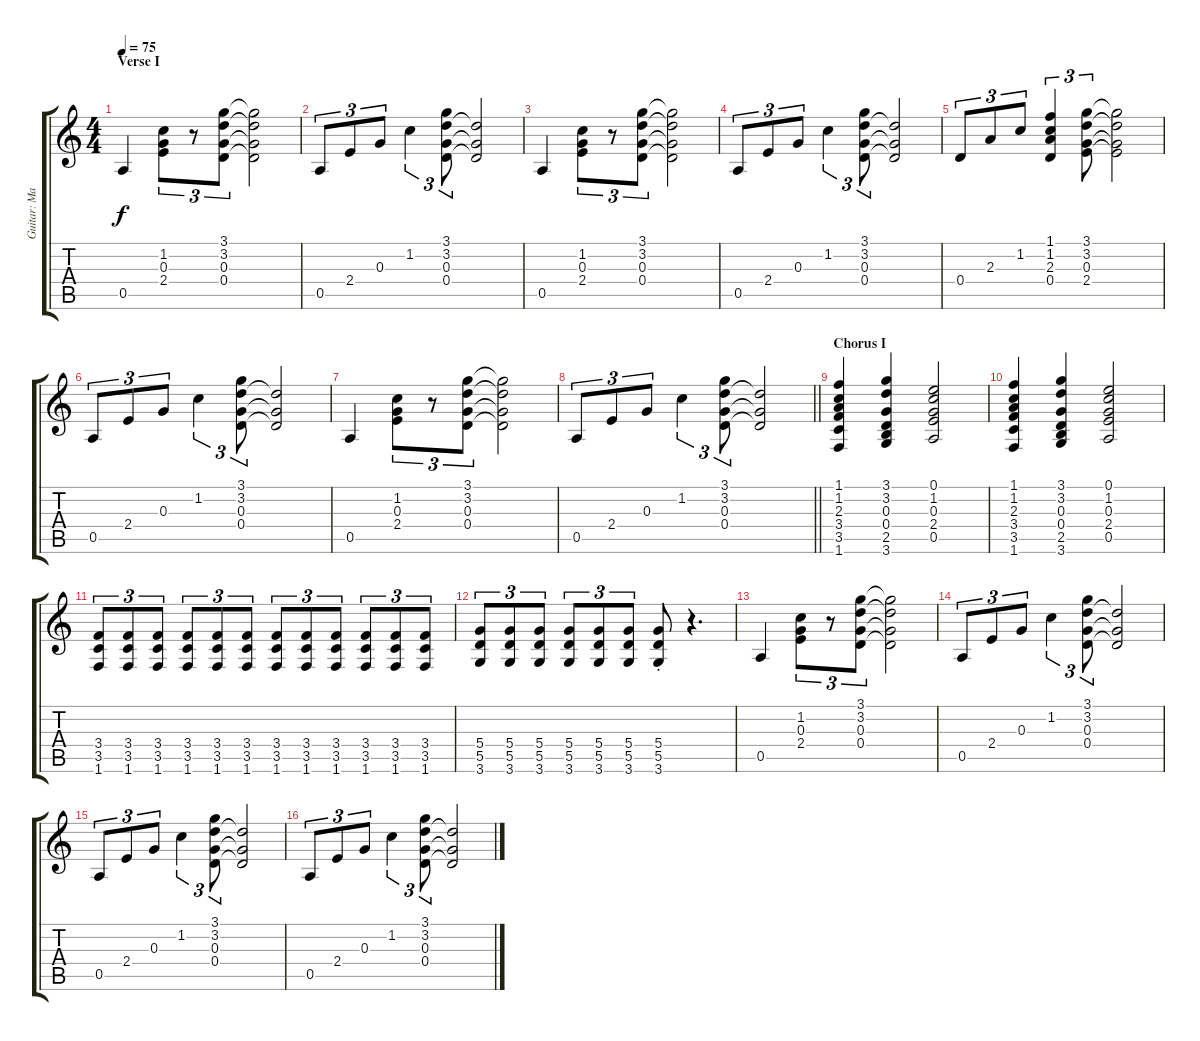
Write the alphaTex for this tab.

\track ("Guitar: Mark" "Guitar: Ma") {instrument electricguitarclean}
\staff {score tabs}
\tuning (E4 B3 G3 D3 A2 E2) {hide}
\ts (4 4)
\section ("" "Verse I")
\tempo 75
\clef g2
\ks c
0.5.4{dy f} (1.2 0.3 2.4).8{tu (3 2)} r.8{tu (3 2)} (3.1 3.2 0.3 0.4).8{tu (3 2)} (3.1{t} 3.2{t} 0.3{t} 0.4{t}).2 |
0.5.8{tu (3 2)} 2.4.8{tu (3 2)} 0.3.8{tu (3 2)} 1.2.4{tu (3 2)} (3.1 3.2 0.3 0.4).8{tu (3 2)} (3.2{t} 0.3{t} 0.4{t}).2 |
0.5.4 (1.2 0.3 2.4).8{tu (3 2)} r.8{tu (3 2)} (3.1 3.2 0.3 0.4).8{tu (3 2)} (3.1{t} 3.2{t} 0.3{t} 0.4{t}).2 |
0.5.8{tu (3 2)} 2.4.8{tu (3 2)} 0.3.8{tu (3 2)} 1.2.4{tu (3 2)} (3.1 3.2 0.3 0.4).8{tu (3 2)} (3.2{t} 0.3{t} 0.4{t}).2 |
0.4.8{tu (3 2)} 2.3.8{tu (3 2)} 1.2.8{tu (3 2)} (1.1 1.2 2.3 0.4).4{tu (3 2)} (3.1 3.2 0.3 2.4).8{tu (3 2)} (3.1{t} 3.2{t} 0.3{t} 2.4{t}).2 |
0.5.8{tu (3 2)} 2.4.8{tu (3 2)} 0.3.8{tu (3 2)} 1.2.4{tu (3 2)} (3.1 3.2 0.3 0.4).8{tu (3 2)} (3.2{t} 0.3{t} 0.4{t}).2 |
0.5.4 (1.2 0.3 2.4).8{tu (3 2)} r.8{tu (3 2)} (3.1 3.2 0.3 0.4).8{tu (3 2)} (3.1{t} 3.2{t} 0.3{t} 0.4{t}).2 |
\barLineRight lightlight
0.5.8{tu (3 2)} 2.4.8{tu (3 2)} 0.3.8{tu (3 2)} 1.2.4{tu (3 2)} (3.1 3.2 0.3 0.4).8{tu (3 2)} (3.2{t} 0.3{t} 0.4{t}).2 |
\section ("" "Chorus I")
(1.1 1.2 2.3 3.4 3.5 1.6).4 (3.1 3.2 0.3 0.4 2.5 3.6).4 (0.1 1.2 0.3 2.4 0.5).2 |
(1.1 1.2 2.3 3.4 3.5 1.6).4 (3.1 3.2 0.3 0.4 2.5 3.6).4 (0.1 1.2 0.3 2.4 0.5).2 |
(3.4 3.5 1.6).8{tu (3 2)} (3.4 3.5 1.6).8{tu (3 2)} (3.4 3.5 1.6).8{tu (3 2)} (3.4 3.5 1.6).8{tu (3 2)} (3.4 3.5 1.6).8{tu (3 2)} (3.4 3.5 1.6).8{tu (3 2)} (3.4 3.5 1.6).8{tu (3 2)} (3.4 3.5 1.6).8{tu (3 2)} (3.4 3.5 1.6).8{tu (3 2)} (3.4 3.5 1.6).8{tu (3 2)} (3.4 3.5 1.6).8{tu (3 2)} (3.4 3.5 1.6).8{tu (3 2)} |
(5.4 5.5 3.6).8{tu (3 2)} (5.4 5.5 3.6).8{tu (3 2)} (5.4 5.5 3.6).8{tu (3 2)} (5.4 5.5 3.6).8{tu (3 2)} (5.4 5.5 3.6).8{tu (3 2)} (5.4 5.5 3.6).8{tu (3 2)} (5.4{st} 5.5{st} 3.6{st}).8 r.4{d} |
0.5.4 (1.2 0.3 2.4).8{tu (3 2)} r.8{tu (3 2)} (3.1 3.2 0.3 0.4).8{tu (3 2)} (3.1{t} 3.2{t} 0.3{t} 0.4{t}).2 |
0.5.8{tu (3 2)} 2.4.8{tu (3 2)} 0.3.8{tu (3 2)} 1.2.4{tu (3 2)} (3.1 3.2 0.3 0.4).8{tu (3 2)} (3.2{t} 0.3{t} 0.4{t}).2 |
0.5.8{tu (3 2)} 2.4.8{tu (3 2)} 0.3.8{tu (3 2)} 1.2.4{tu (3 2)} (3.1 3.2 0.3 0.4).8{tu (3 2)} (3.2{t} 0.3{t} 0.4{t}).2 |
0.5.8{tu (3 2)} 2.4.8{tu (3 2)} 0.3.8{tu (3 2)} 1.2.4{tu (3 2)} (3.1 3.2 0.3 0.4).8{tu (3 2)} (3.2{t} 0.3{t} 0.4{t}).2
